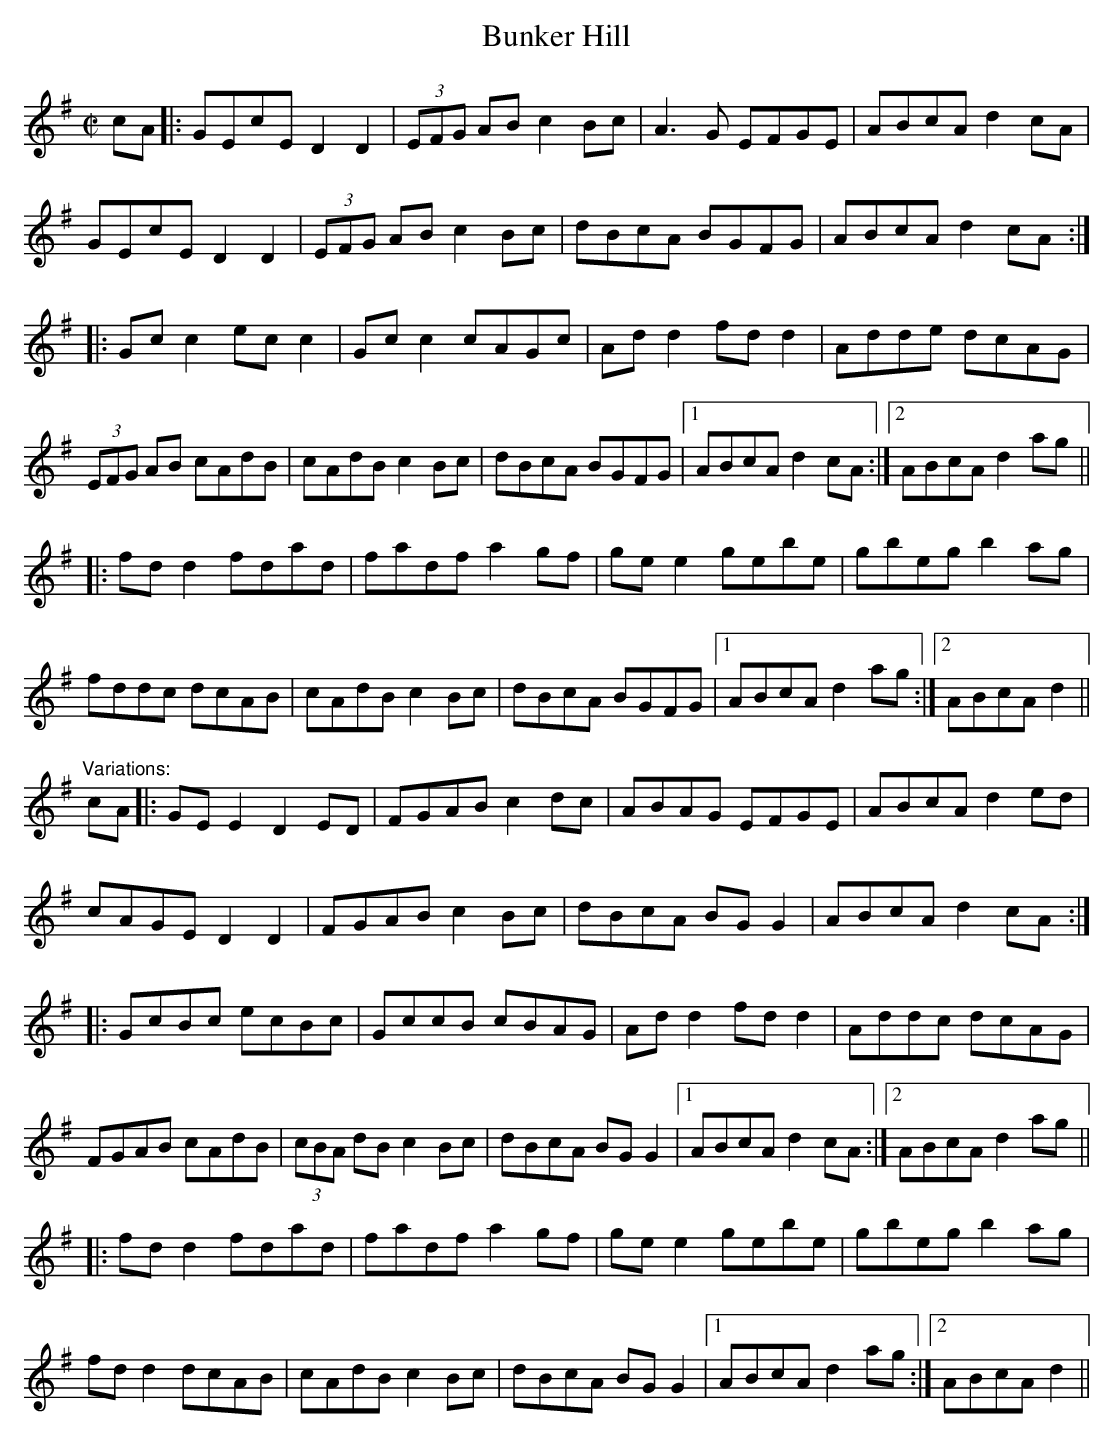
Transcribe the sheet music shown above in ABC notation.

X:1
T:Bunker Hill
M:C|
K:Dmix
cA|:GEcE D2D2|(3EFG AB c2Bc|A3G EFGE|ABcA d2cA|
GEcE D2D2|(3EFG AB c2Bc|dBcA BGFG|ABcA d2cA:|
|:Gcc2 ecc2|Gcc2 cAGc|Add2 fdd2|Adde dcAG|
(3EFG AB cAdB|cAdB c2Bc|dBcA BGFG|1 ABcA d2cA:|2 ABcA d2ag||
|:fdd2 fdad|fadf a2gf|gee2 gebe|gbeg b2ag|
fddc dcAB|cAdB c2Bc|dBcA BGFG|1 ABcA d2ag:|2 ABcA d2||
"Variations:"
cA|:GEE2 D2ED|FGAB c2dc|ABAG EFGE|ABcA d2ed|
cAGE D2D2|FGAB c2Bc|dBcA BGG2|ABcA d2cA:|
|:GcBc ecBc|GccB cBAG|Add2 fdd2|Addc dcAG|
FGAB cAdB|(3cBA dB c2Bc|dBcA BGG2|1 ABcA d2cA:|2 ABcA d2ag||
|:fdd2 fdad|fadf a2gf|gee2 gebe|gbeg b2ag|
fdd2 dcAB|cAdB c2Bc|dBcA BGG2|1 ABcA d2ag:|2 ABcA d2||
